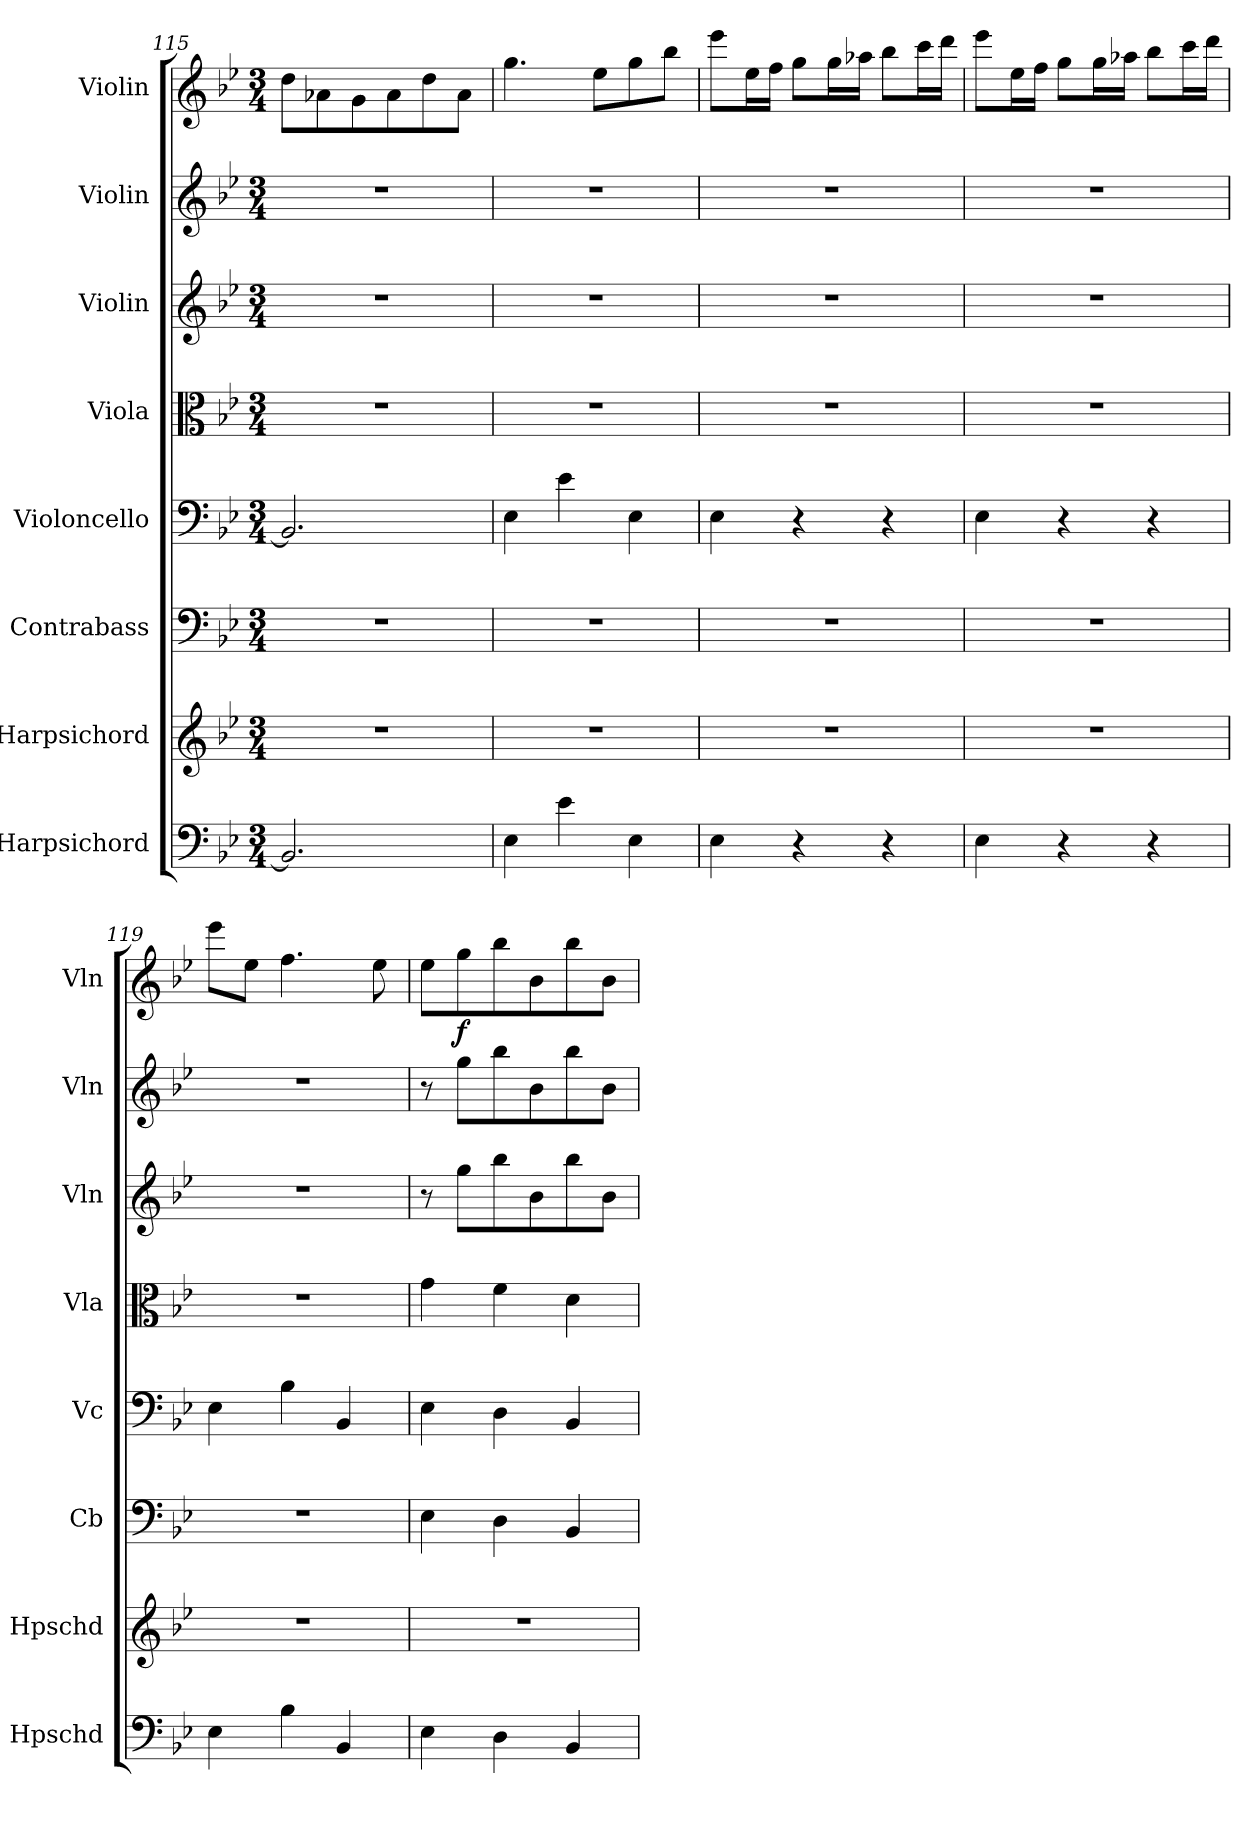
**kern	**kern	**kern	**kern	**kern	**kern	**kern	**kern	**dynam
*part8	*part7	*part6	*part5	*part4	*part3	*part2	*part1	*part1
*staff8	*staff7	*staff6	*staff5	*staff4	*staff3	*staff2	*staff1	*staff1
*I"Harpsichord	*I"Harpsichord	*I"Contrabass	*I"Violoncello	*I"Viola	*I"Violin	*I"Violin	*I"Violin	*
*I'Hpschd	*I'Hpschd	*I'Cb	*I'Vc	*I'Vla	*I'Vln	*I'Vln	*I'Vln	*
*clefF4	*clefG2	*clefF4	*clefF4	*clefC3	*clefG2	*clefG2	*clefG2	*
*k[b-e-]	*k[b-e-]	*k[b-e-]	*k[b-e-]	*k[b-e-]	*k[b-e-]	*k[b-e-]	*k[b-e-]	*
*M3/4	*M3/4	*M3/4	*M3/4	*M3/4	*M3/4	*M3/4	*M3/4	*
=115	=115	=115	=115	=115	=115	=115	=115	=115
2.BB-/]	2.r	2.r	2.BB-/]	2.r	2.r	2.r	8dd\L	.
.	.	.	.	.	.	.	8a-X\	.
.	.	.	.	.	.	.	8g\	.
.	.	.	.	.	.	.	8a-\	.
.	.	.	.	.	.	.	8dd\	.
.	.	.	.	.	.	.	8a-\J	.
=116	=116	=116	=116	=116	=116	=116	=116	=116
4E-\	2.r	2.r	4E-\	2.r	2.r	2.r	4.gg\	.
4e-\	.	.	4e-\	.	.	.	.	.
.	.	.	.	.	.	.	8ee-\L	.
4E-\	.	.	4E-\	.	.	.	8gg\	.
.	.	.	.	.	.	.	8bb-\J	.
=117	=117	=117	=117	=117	=117	=117	=117	=117
4E-\	2.r	2.r	4E-\	2.r	2.r	2.r	8eee-\L	.
.	.	.	.	.	.	.	16ee-\L	.
.	.	.	.	.	.	.	16ff\JJ	.
4r	.	.	4r	.	.	.	8gg\L	.
.	.	.	.	.	.	.	16gg\L	.
.	.	.	.	.	.	.	16aa-X\JJ	.
4r	.	.	4r	.	.	.	8bb-\L	.
.	.	.	.	.	.	.	16ccc\L	.
.	.	.	.	.	.	.	16ddd\JJ	.
=118	=118	=118	=118	=118	=118	=118	=118	=118
4E-\	2.r	2.r	4E-\	2.r	2.r	2.r	8eee-\L	.
.	.	.	.	.	.	.	16ee-\L	.
.	.	.	.	.	.	.	16ff\JJ	.
4r	.	.	4r	.	.	.	8gg\L	.
.	.	.	.	.	.	.	16gg\L	.
.	.	.	.	.	.	.	16aa-X\JJ	.
4r	.	.	4r	.	.	.	8bb-\L	.
.	.	.	.	.	.	.	16ccc\L	.
.	.	.	.	.	.	.	16ddd\JJ	.
=119	=119	=119	=119	=119	=119	=119	=119	=119
4E-\	2.r	2.r	4E-\	2.r	2.r	2.r	8eee-\L	.
.	.	.	.	.	.	.	8ee-\J	.
4B-\	.	.	4B-\	.	.	.	4.ff\	.
4BB-/	.	.	4BB-/	.	.	.	.	.
.	.	.	.	.	.	.	8ee-\	.
=120	=120	=120	=120	=120	=120	=120	=120	=120
4E-\	2.r	4E-\	4E-\	4g\	8r	8r	8ee-\L	.
.	.	.	.	.	8gg\L	8gg\L	8gg\	f
4D\	.	4D\	4D\	4f\	8bb-\	8bb-\	8bb-\	.
.	.	.	.	.	8b-\	8b-\	8b-\	.
4BB-/	.	4BB-/	4BB-/	4d\	8bb-\	8bb-\	8bb-\	.
.	.	.	.	.	8b-\J	8b-\J	8b-\J	.
=	=	=	=	=	=	=	=	=
*-	*-	*-	*-	*-	*-	*-	*-	*-
